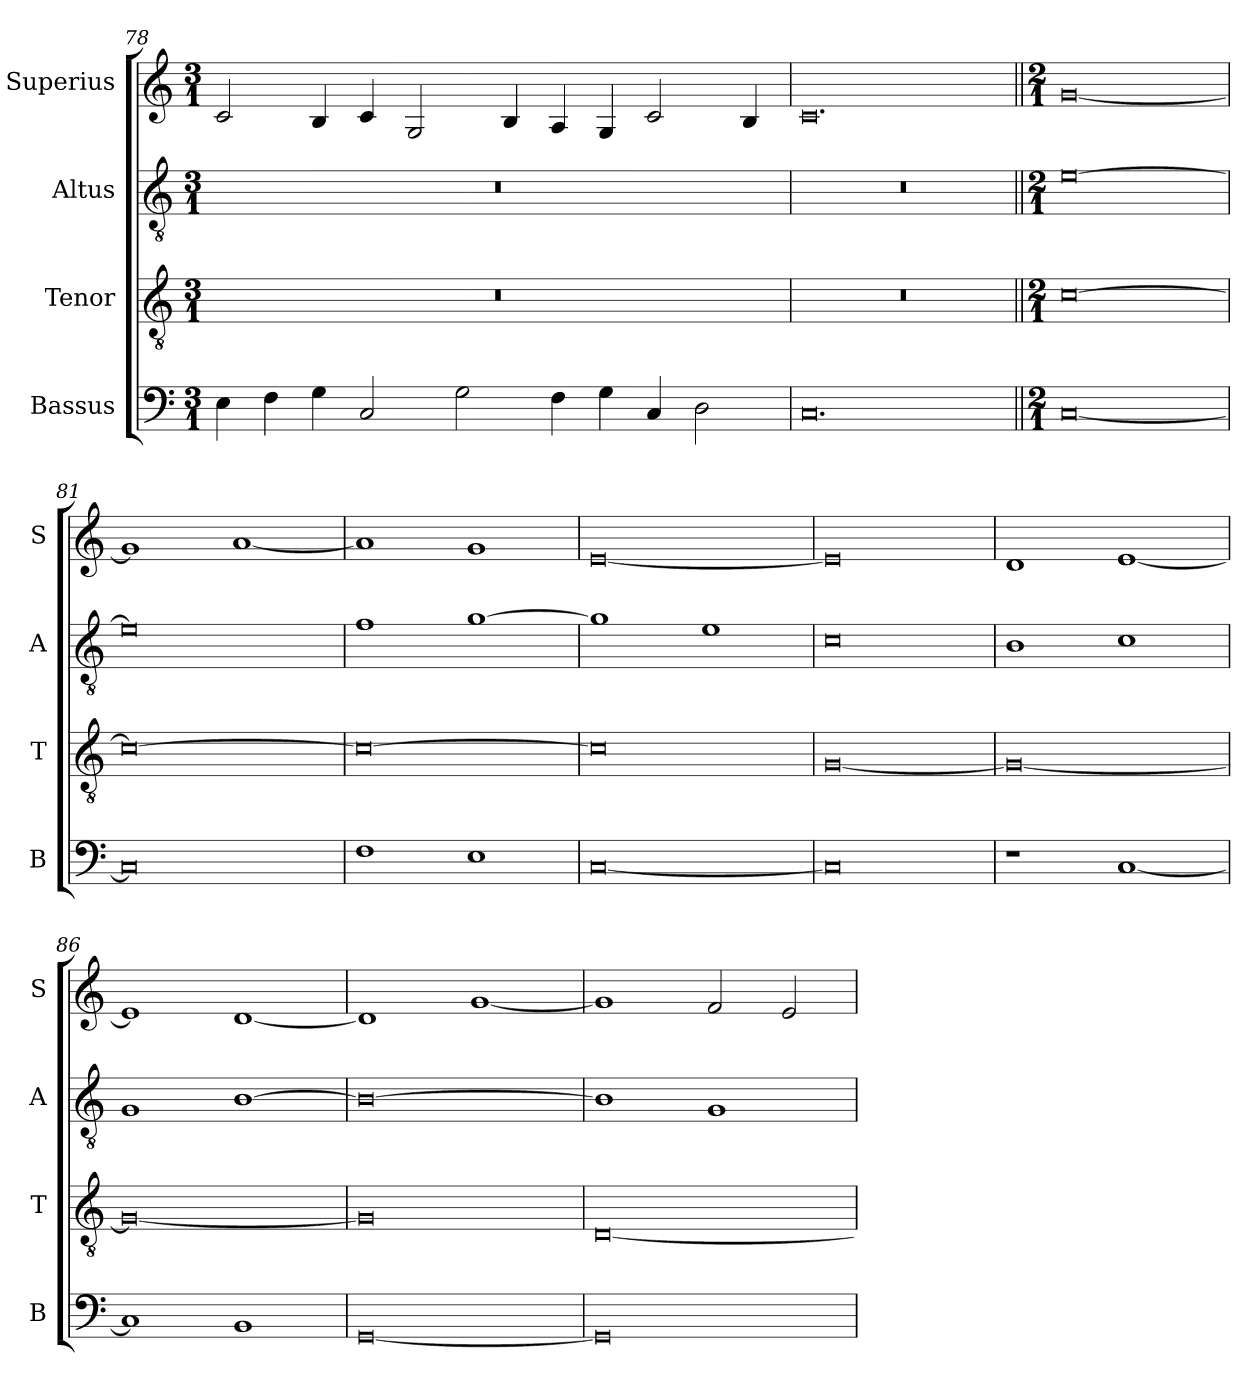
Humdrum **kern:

**kern	**kern	**kern	**kern
*part4	*part3	*part2	*part1
*staff4	*staff3	*staff2	*staff1
*I"Bassus	*I"Tenor	*I"Altus	*I"Superius
*I'B	*I'T	*I'A	*I'S
*clefF4	*clefGv2	*clefGv2	*clefG2
*k[]	*k[]	*k[]	*k[]
*M3/1	*M3/1	*M3/1	*M3/1
=78	=78	=78	=78
4E\	0.r	0.r	2c/
4F\	.	.	.
4G\	.	.	4B/
2C/	.	.	4c/
.	.	.	2G/
2G\	.	.	.
.	.	.	4B/
4F\	.	.	4A/
4G\	.	.	4G/
4C/	.	.	2c/
2D\	.	.	.
.	.	.	4B/
=79	=79	=79	=79
0.C	0.r	0.r	0.c
!!LO:LB:g=z
=80||	=80||	=80||	=80||
*k[]	*k[]	*k[]	*k[]
*M2/1	*M2/1	*M2/1	*M2/1
[0C	[0c	[0e	[0g
=81	=81	=81	=81
0C]	0c_	0e]	1g]
.	.	.	[1a
=82	=82	=82	=82
1F	0c_	1f	1a]
1E	.	[1g	1g
=83	=83	=83	=83
[0C	0c]	1g]	[0e
.	.	1e	.
=84	=84	=84	=84
0C]	[0G	0c	0e]
=85	=85	=85	=85
1r	0G_	1B	1d
[1C	.	1c	[1e
=86	=86	=86	=86
1C]	0G_	1G	1e]
1BB	.	[1B	[1d
=87	=87	=87	=87
[0GG	0G]	0B_	1d]
.	.	.	[1g
=88	=88	=88	=88
0GG]	[0D	1B]	1g]
.	.	1G	2f/
.	.	.	2e/
=	=	=	=
*-	*-	*-	*-
